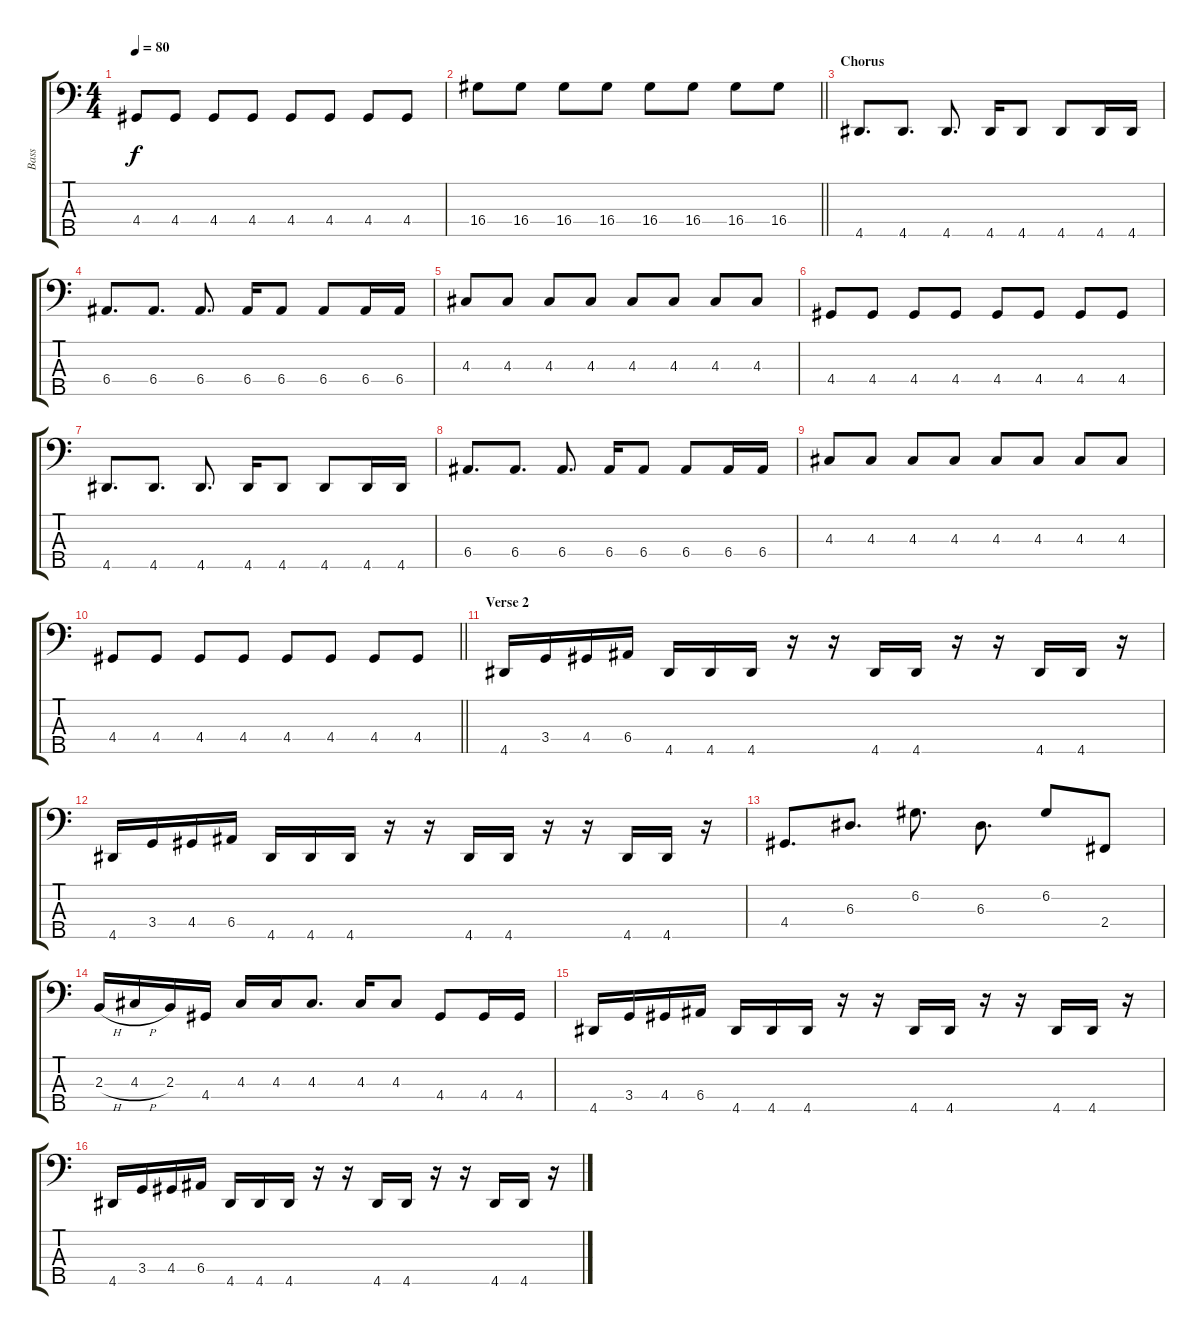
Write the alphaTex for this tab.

\track ("Bass" "Bass") {instrument electricbassfinger}
\staff {score tabs}
\tuning (G2 D2 A1 E1 B0) {hide}
\ts (4 4)
\tempo 80
\clef f4
\ks c
4.4.8{dy f} 4.4.8 4.4.8 4.4.8 4.4.8 4.4.8 4.4.8 4.4.8 |
\barLineRight lightlight
16.4.8 16.4.8 16.4.8 16.4.8 16.4.8 16.4.8 16.4.8 16.4.8 |
\section ("" "Chorus")
4.5.8{d} 4.5.8{d} 4.5.8{d} 4.5.16 4.5.8 4.5.8 4.5.16 4.5.16 |
6.4.8{d} 6.4.8{d} 6.4.8{d} 6.4.16 6.4.8 6.4.8 6.4.16 6.4.16 |
4.3.8 4.3.8 4.3.8 4.3.8 4.3.8 4.3.8 4.3.8 4.3.8 |
4.4.8 4.4.8 4.4.8 4.4.8 4.4.8 4.4.8 4.4.8 4.4.8 |
4.5.8{d} 4.5.8{d} 4.5.8{d} 4.5.16 4.5.8 4.5.8 4.5.16 4.5.16 |
6.4.8{d} 6.4.8{d} 6.4.8{d} 6.4.16 6.4.8 6.4.8 6.4.16 6.4.16 |
4.3.8 4.3.8 4.3.8 4.3.8 4.3.8 4.3.8 4.3.8 4.3.8 |
\barLineRight lightlight
4.4.8 4.4.8 4.4.8 4.4.8 4.4.8 4.4.8 4.4.8 4.4.8 |
\section ("" "Verse 2")
4.5.16 3.4.16 4.4.16 6.4.16 4.5.16 4.5.16 4.5.16 r.16 r.16 4.5.16 4.5.16 r.16 r.16 4.5.16 4.5.16 r.16 |
4.5.16 3.4.16 4.4.16 6.4.16 4.5.16 4.5.16 4.5.16 r.16 r.16 4.5.16 4.5.16 r.16 r.16 4.5.16 4.5.16 r.16 |
4.4.8{d} 6.3.8{d} 6.2.8{d} 6.3.8{d} 6.2.8 2.4.8 |
2.3{h}.16 4.3{h}.16 2.3.16 4.4.16 4.3.16 4.3.16 4.3.8{d} 4.3.16 4.3.8 4.4.8 4.4.16 4.4.16 |
4.5.16 3.4.16 4.4.16 6.4.16 4.5.16 4.5.16 4.5.16 r.16 r.16 4.5.16 4.5.16 r.16 r.16 4.5.16 4.5.16 r.16 |
4.5.16 3.4.16 4.4.16 6.4.16 4.5.16 4.5.16 4.5.16 r.16 r.16 4.5.16 4.5.16 r.16 r.16 4.5.16 4.5.16 r.16
